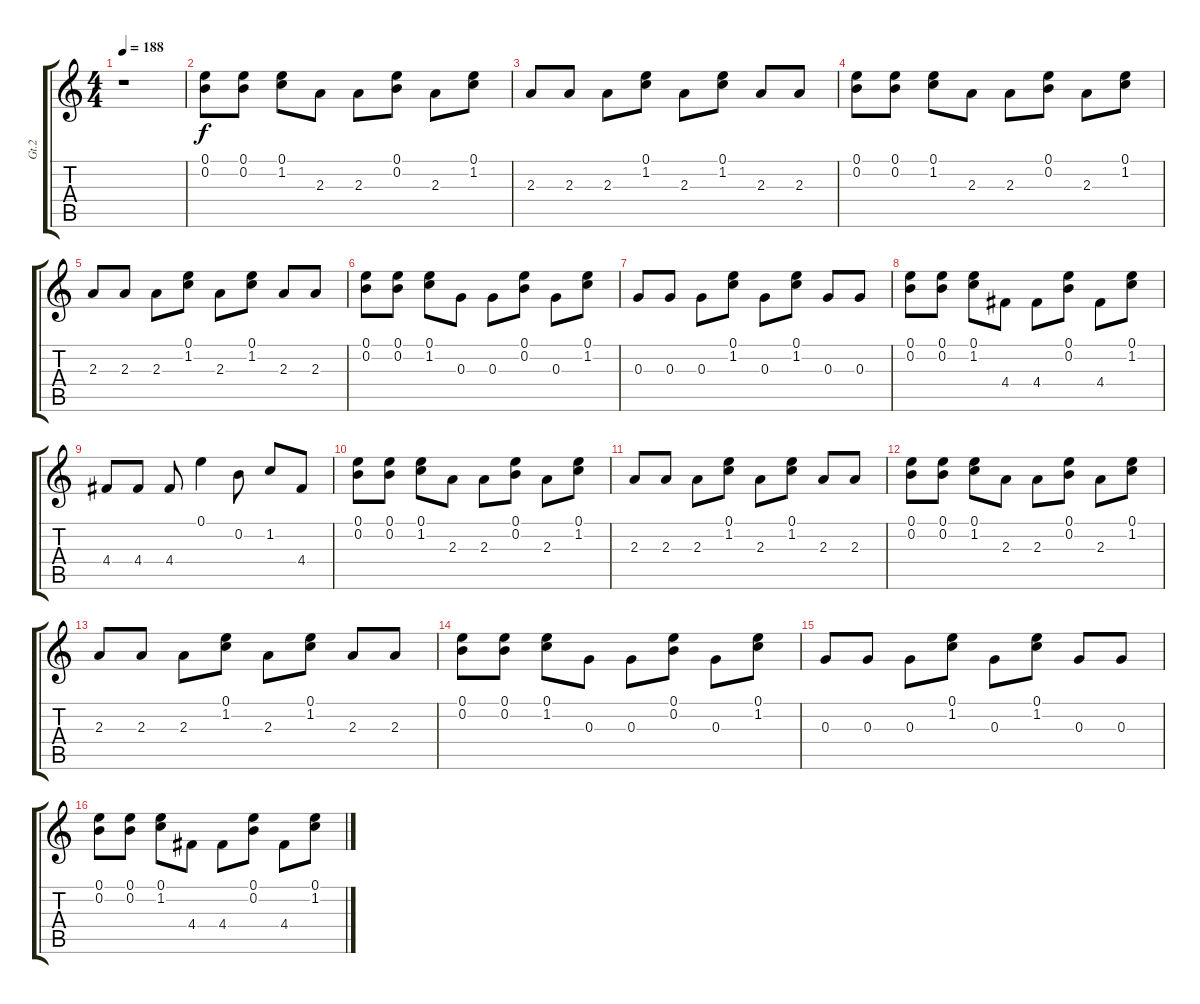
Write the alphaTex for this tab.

\track ("Gt.2" "Gt.2") {instrument distortionguitar}
\staff {score tabs}
\tuning (E4 B3 G3 D3 A2 E2) {hide}
\ts (4 4)
\tempo 188
\clef g2
\ks c
r.1{dy f} |
(0.1 0.2).8 (0.1 0.2).8 (0.1 1.2).8 2.3.8 2.3.8 (0.1 0.2).8 2.3.8 (0.1 1.2).8 |
2.3.8 2.3.8 2.3.8 (0.1 1.2).8 2.3.8 (0.1 1.2).8 2.3.8 2.3.8 |
(0.1 0.2).8 (0.1 0.2).8 (0.1 1.2).8 2.3.8 2.3.8 (0.1 0.2).8 2.3.8 (0.1 1.2).8 |
2.3.8 2.3.8 2.3.8 (0.1 1.2).8 2.3.8 (0.1 1.2).8 2.3.8 2.3.8 |
(0.1 0.2).8 (0.1 0.2).8 (0.1 1.2).8 0.3.8 0.3.8 (0.1 0.2).8 0.3.8 (0.1 1.2).8 |
0.3.8 0.3.8 0.3.8 (0.1 1.2).8 0.3.8 (0.1 1.2).8 0.3.8 0.3.8 |
(0.1 0.2).8 (0.1 0.2).8 (0.1 1.2).8 4.4.8 4.4.8 (0.1 0.2).8 4.4.8 (0.1 1.2).8 |
4.4.8 4.4.8 4.4.8 0.1.4 0.2.8 1.2.8 4.4.8 |
(0.1 0.2).8 (0.1 0.2).8 (0.1 1.2).8 2.3.8 2.3.8 (0.1 0.2).8 2.3.8 (0.1 1.2).8 |
2.3.8 2.3.8 2.3.8 (0.1 1.2).8 2.3.8 (0.1 1.2).8 2.3.8 2.3.8 |
(0.1 0.2).8 (0.1 0.2).8 (0.1 1.2).8 2.3.8 2.3.8 (0.1 0.2).8 2.3.8 (0.1 1.2).8 |
2.3.8 2.3.8 2.3.8 (0.1 1.2).8 2.3.8 (0.1 1.2).8 2.3.8 2.3.8 |
(0.1 0.2).8 (0.1 0.2).8 (0.1 1.2).8 0.3.8 0.3.8 (0.1 0.2).8 0.3.8 (0.1 1.2).8 |
0.3.8 0.3.8 0.3.8 (0.1 1.2).8 0.3.8 (0.1 1.2).8 0.3.8 0.3.8 |
(0.1 0.2).8 (0.1 0.2).8 (0.1 1.2).8 4.4.8 4.4.8 (0.1 0.2).8 4.4.8 (0.1 1.2).8
